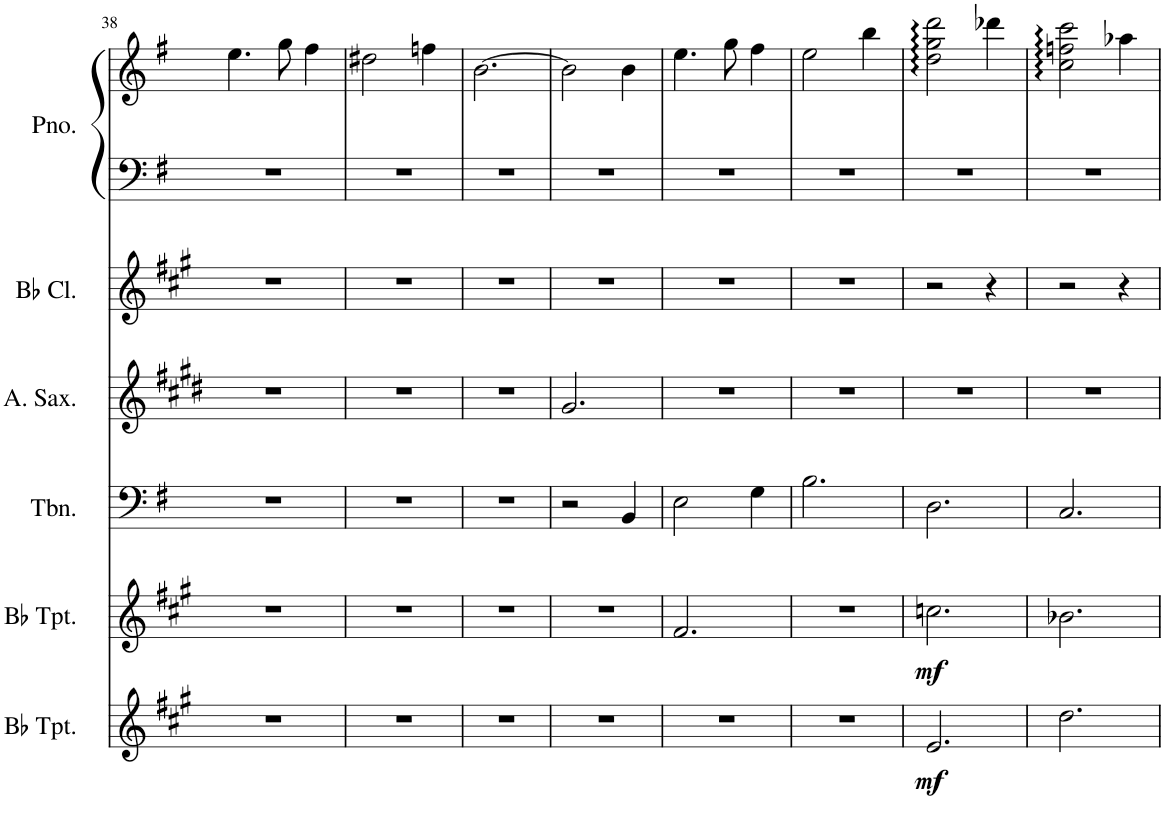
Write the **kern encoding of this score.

**kern	**dynam	**kern	**dynam	**kern	**kern	**kern	**kern	**kern
*part6	*part6	*part5	*part5	*part4	*part3	*part2	*part1	*part1
*staff7	*staff7	*staff6	*staff6	*staff5	*staff4	*staff3	*staff2	*staff1
*I"Bb Trumpet	*	*I"Bb Trumpet	*	*I"Trombone	*I"Alto Saxophone	*I"Bb Clarinet	*I"Piano	*
*I'Bb Tpt.	*	*I'Bb Tpt.	*	*I'Tbn.	*I'A. Sax.	*I'Bb Cl.	*I'Pno.	*
!!LO:PB:g=z
*clefG2	*	*clefG2	*	*clefF4	*clefG2	*clefG2	*clefF4	*clefG2
*Trd1c2	*	*Trd1c2	*	*	*Trd5c9	*Trd1c2	*	*
*k[f#c#g#]	*	*k[f#c#g#]	*	*k[f#]	*k[f#c#g#d#]	*k[f#c#g#]	*k[f#]	*k[f#]
*M3/4	*	*M3/4	*	*M3/4	*M3/4	*M3/4	*M3/4	*M3/4
=38	=38	=38	=38	=38	=38	=38	=38	=38
2.r	.	2.r	.	2.r	2.r	2.r	2.r	4.ee\
.	.	.	.	.	.	.	.	8gg\
.	.	.	.	.	.	.	.	4ff#\
=39	=39	=39	=39	=39	=39	=39	=39	=39
2.r	.	2.r	.	2.r	2.r	2.r	2.r	2dd#X\
.	.	.	.	.	.	.	.	4ffn\
=40	=40	=40	=40	=40	=40	=40	=40	=40
2.r	.	2.r	.	2.r	2.r	2.r	2.r	[2.b\
=41	=41	=41	=41	=41	=41	=41	=41	=41
2.r	.	2.r	.	2r	2.g#/	2.r	2.r	2b\]
.	.	.	.	4BB/	.	.	.	4b\
=42	=42	=42	=42	=42	=42	=42	=42	=42
2.r	.	2.f#/	.	2E\	2.r	2.r	2.r	4.ee\
.	.	.	.	.	.	.	.	8gg\
.	.	.	.	4G\	.	.	.	4ff#\
=43	=43	=43	=43	=43	=43	=43	=43	=43
2.r	.	2.r	.	2.B\	2.r	2.r	2.r	2ee\
.	.	.	.	.	.	.	.	4bb\
=44	=44	=44	=44	=44	=44	=44	=44	=44
!	!LO:DY:b	!	!LO:DY:b	!	!	!	!	!
2.e/	mf	2.ccn\	mf	2.D\	2.r	2r	2.r	2dd\ 2gg\ 2ddd\
.	.	.	.	.	.	4r	.	4ddd-X\
=45	=45	=45	=45	=45	=45	=45	=45	=45
2.dd\	.	2.b-X\	.	2.C/	2.r	2r	2.r	2cc\ 2ffn\ 2ccc\
.	.	.	.	.	.	4r	.	4aa-X\
=	=	=	=	=	=	=	=	=
*-	*-	*-	*-	*-	*-	*-	*-	*-
